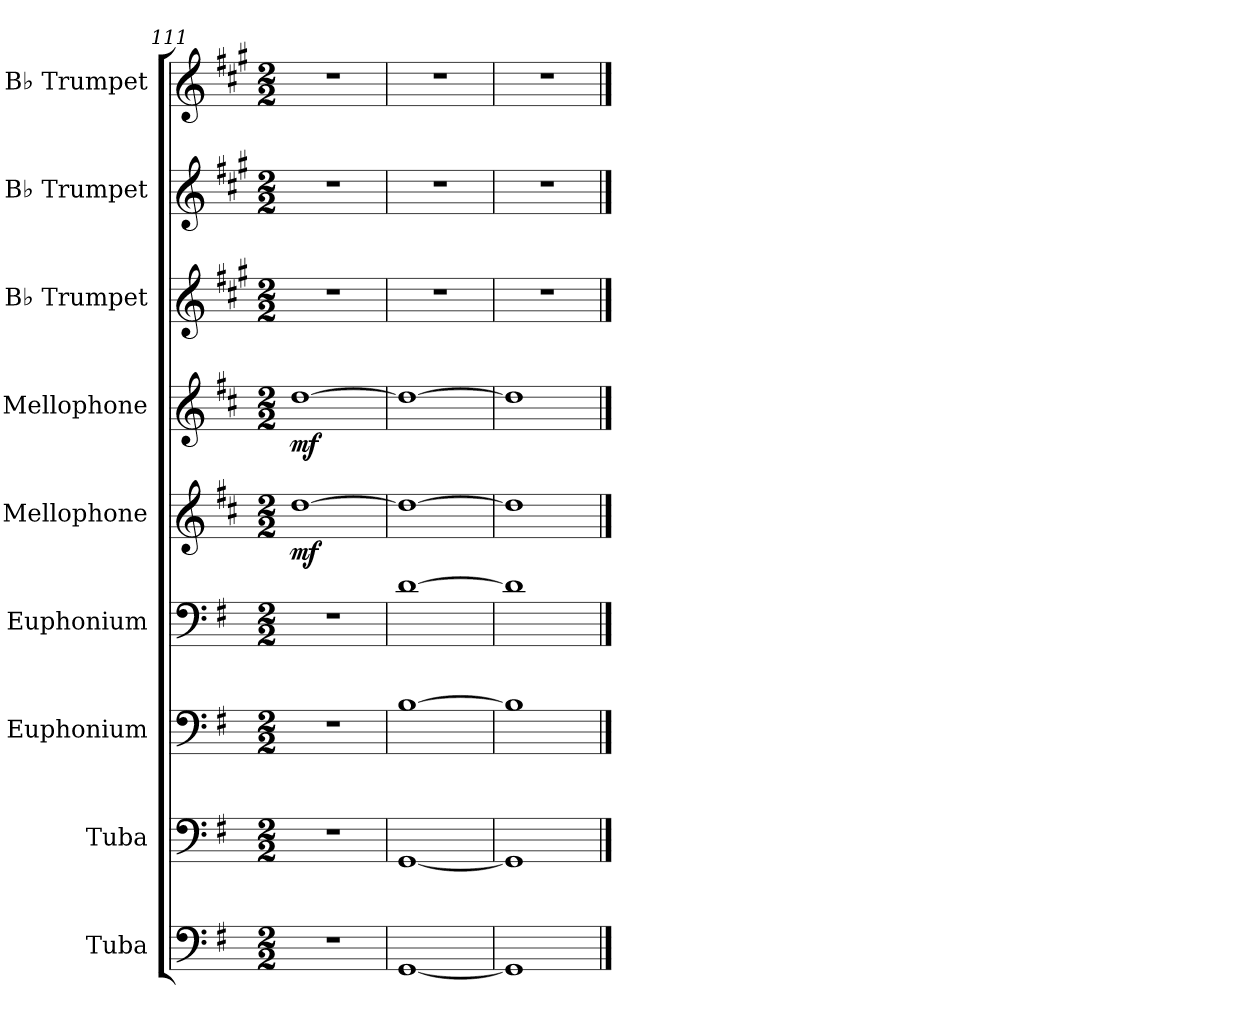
**kern	**kern	**kern	**kern	**kern	**dynam	**kern	**dynam	**kern	**kern	**kern
*part9	*part8	*part7	*part6	*part5	*part5	*part4	*part4	*part3	*part2	*part1
*staff9	*staff8	*staff7	*staff6	*staff5	*staff5	*staff4	*staff4	*staff3	*staff2	*staff1
*I"Tuba	*I"Tuba	*I"Euphonium	*I"Euphonium	*I"Mellophone	*	*I"Mellophone	*	*I"B♭ Trumpet	*I"B♭ Trumpet	*I"B♭ Trumpet
*I'Tba.	*I'Tba.	*I'Euph.	*I'Euph.	*I'Mello.	*	*I'Mello.	*	*I'B♭ Tpt.	*I'B♭ Tpt.	*I'B♭ Tpt.
*clefF4	*clefF4	*clefF4	*clefF4	*clefG2	*	*clefG2	*	*clefG2	*clefG2	*clefG2
*	*	*	*	*ITrd4c7	*	*ITrd4c7	*	*ITrd1c2	*ITrd1c2	*ITrd1c2
*k[f#]	*k[f#]	*k[f#]	*k[f#]	*k[f#]	*	*k[f#]	*	*k[f#]	*k[f#]	*k[f#]
*M2/2	*M2/2	*M2/2	*M2/2	*M2/2	*	*M2/2	*	*M2/2	*M2/2	*M2/2
=111	=111	=111	=111	=111	=111	=111	=111	=111	=111	=111
!	!	!	!	!	!LO:DY:b	!	!LO:DY:b	!	!	!
1r	1r	1r	1r	[1g	mf	[1g	mf	1r	1r	1r
=112	=112	=112	=112	=112	=112	=112	=112	=112	=112	=112
[1GG	[1GG	[1B	[1d	1g_	.	1g_	.	1r	1r	1r
=113	=113	=113	=113	=113	=113	=113	=113	=113	=113	=113
1GG]	1GG]	1B]	1d]	1g]	.	1g]	.	1r	1r	1r
==	==	==	==	==	==	==	==	==	==	==
*-	*-	*-	*-	*-	*-	*-	*-	*-	*-	*-
